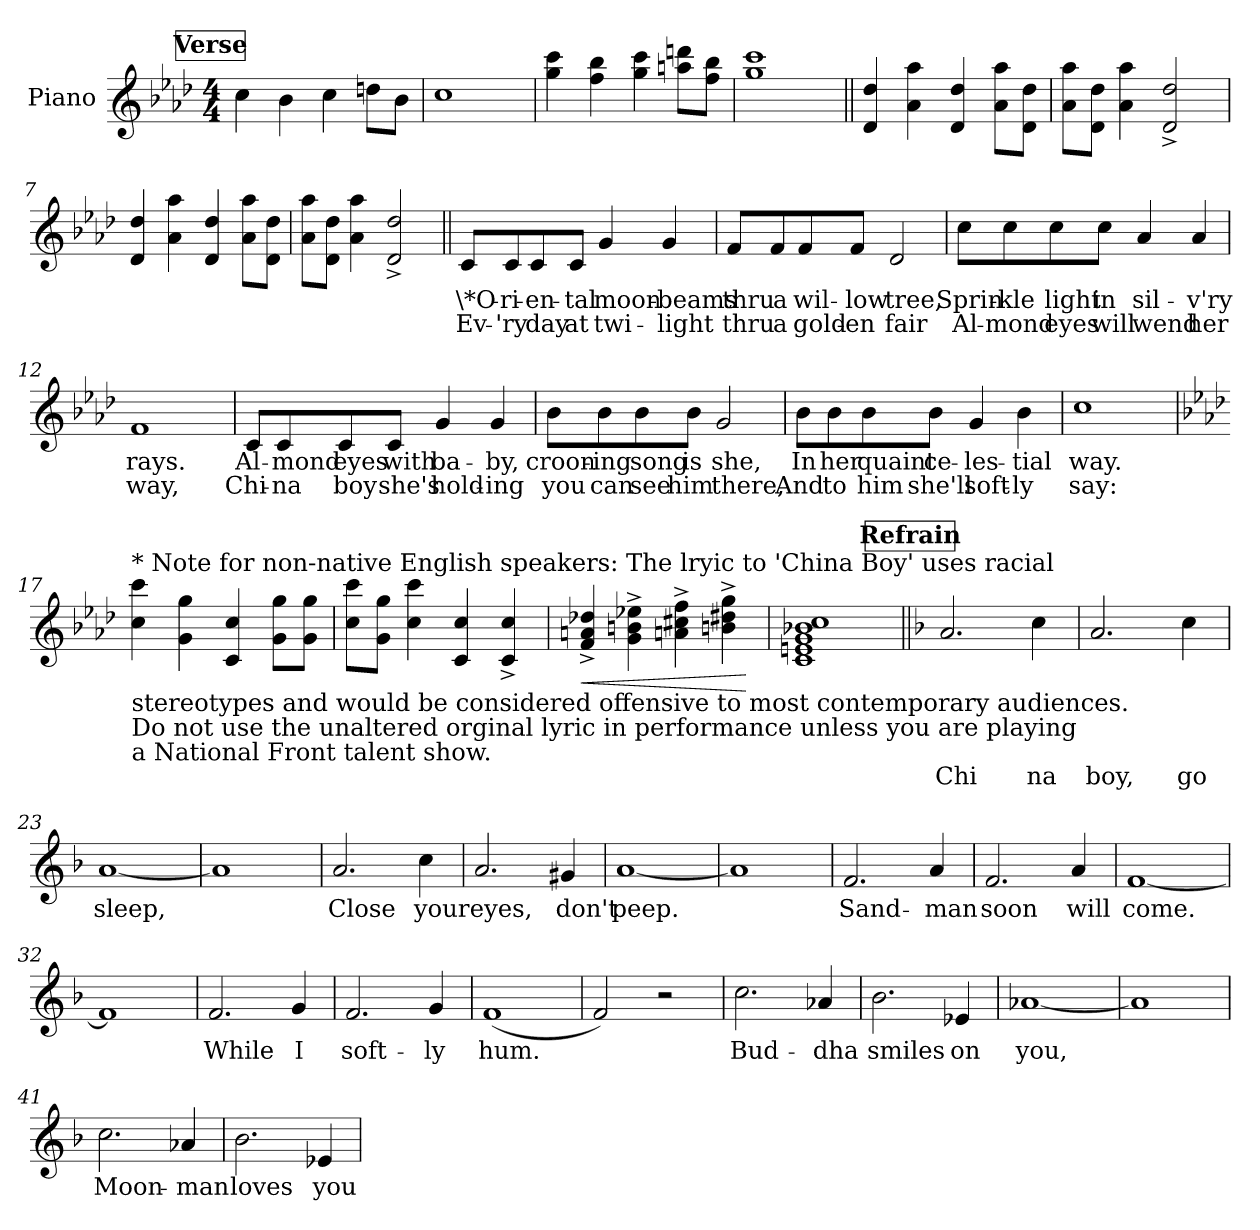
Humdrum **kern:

**kern	**text	**text	**dynam
*part1	*part1	*part1	*part1
*staff1	*staff1	*staff1	*staff1
*I"Piano	*	*	*
*I'Pno.	*	*	*
*clefG2	*	*	*
*k[b-e-a-d-]	*	*	*
*M4/4	*	*	*
!!LO:REH:place=s1:a:fs=14:t=Verse
=1	=1	=1	=1
4cc\	.	.	.
4b-\	.	.	.
4cc\	.	.	.
8ddn\L	.	.	.
8b-\J	.	.	.
=2	=2	=2	=2
1cc	.	.	.
=3	=3	=3	=3
4gg\ 4ccc\	.	.	.
4ff\ 4bb-\	.	.	.
4gg\ 4ccc\	.	.	.
8aan\ 8dddn\L	.	.	.
8ff\ 8bb-\J	.	.	.
=4	=4	=4	=4
1gg 1ccc	.	.	.
!!LO:LB:g=z
=5||	=5||	=5||	=5||
4d-/ 4dd-/	.	.	.
4a-\ 4aa-\	.	.	.
4d-/ 4dd-/	.	.	.
8a-\ 8aa-\L	.	.	.
8d-\ 8dd-\J	.	.	.
=6	=6	=6	=6
8a-\ 8aa-\L	.	.	.
8d-\ 8dd-\J	.	.	.
4a-\ 4aa-\	.	.	.
2d-/^ 2dd-/^	.	.	.
=7	=7	=7	=7
4d-/ 4dd-/	.	.	.
4a-\ 4aa-\	.	.	.
4d-/ 4dd-/	.	.	.
8a-\ 8aa-\L	.	.	.
8d-\ 8dd-\J	.	.	.
=8	=8	=8	=8
8a-\ 8aa-\L	.	.	.
8d-\ 8dd-\J	.	.	.
4a-\ 4aa-\	.	.	.
2d-/^ 2dd-/^	.	.	.
!!LO:LB:g=z
=9||	=9||	=9||	=9||
!	!LO:LY:b	!LO:LY:b	!
8c/L	\*O-	Ev-	.
!	!LO:LY:b	!LO:LY:b	!
8c/	-ri-	-'ry	.
!	!LO:LY:b	!LO:LY:b	!
8c/	-en-	day	.
!	!LO:LY:b	!LO:LY:b	!
8c/J	-tal	at	.
!	!LO:LY:b	!LO:LY:b	!
4g/	moon-	twi-	.
!	!LO:LY:b	!LO:LY:b	!
4g/	-beams	-light	.
=10	=10	=10	=10
!	!LO:LY:b	!LO:LY:b	!
8f/L	thru	thru	.
!	!LO:LY:b	!LO:LY:b	!
8f/	a	a	.
!	!LO:LY:b	!LO:LY:b	!
8f/	wil-	gold-	.
!	!LO:LY:b	!LO:LY:b	!
8f/J	-low	-en	.
!	!LO:LY:b	!LO:LY:b	!
2d-/	tree,	fair	.
=11	=11	=11	=11
!	!LO:LY:b	!LO:LY:b	!
8cc\L	Sprin-	Al-	.
!	!LO:LY:b	!LO:LY:b	!
8cc\	-kle	-mond	.
!	!LO:LY:b	!LO:LY:b	!
8cc\	light	eyes	.
!	!LO:LY:b	!LO:LY:b	!
8cc\J	in	will	.
!	!LO:LY:b	!LO:LY:b	!
4a-/	sil-	wend	.
!	!LO:LY:b	!LO:LY:b	!
4a-/	-v'ry	her	.
!!LO:LB:g=z
=12	=12	=12	=12
!	!LO:LY:b	!LO:LY:b	!
1f	rays.	way,	.
=13	=13	=13	=13
!	!LO:LY:b	!LO:LY:b	!
8c/L	Al-	Chi-	.
!	!LO:LY:b	!LO:LY:b	!
8c/	-mond	-na	.
!	!LO:LY:b	!LO:LY:b	!
8c/	eyes	boy	.
!	!LO:LY:b	!LO:LY:b	!
8c/J	with	she's	.
!	!LO:LY:b	!LO:LY:b	!
4g/	ba-	hold-	.
!	!LO:LY:b	!LO:LY:b	!
4g/	-by,	-ing	.
=14	=14	=14	=14
!	!LO:LY:b	!LO:LY:b	!
8b-\L	croon-	you	.
!	!LO:LY:b	!LO:LY:b	!
8b-\	-ing	can	.
!	!LO:LY:b	!LO:LY:b	!
8b-\	song	see	.
!	!LO:LY:b	!LO:LY:b	!
8b-\J	is	him	.
!	!LO:LY:b	!LO:LY:b	!
2g/	she,	there,	.
!!LO:LB:g=z
=15	=15	=15	=15
!	!LO:LY:b	!LO:LY:b	!
8b-\L	In	And	.
!	!LO:LY:b	!LO:LY:b	!
8b-\	her	to	.
!	!LO:LY:b	!LO:LY:b	!
8b-\	quaint	him	.
!	!LO:LY:b	!LO:LY:b	!
8b-\J	ce-	she'll	.
!	!LO:LY:b	!LO:LY:b	!
4g/	-les-	soft-	.
!	!LO:LY:b	!LO:LY:b	!
4b-\	-tial	-ly	.
=16	=16	=16	=16
!	!LO:LY:b	!LO:LY:b	!
1cc	way.	say:	.
!!LO:LB:g=z
=17	=17	=17	=17
*k[b-e-a-d-]	*	*	*
!LO:TX:a:t=* Note for non-native English speakers&colon; The lryic to 'China Boy' uses racial	!	!	!
!LO:TX:b:t=stereotypes and would be considered offensive to most contemporary audiences.	!	!	!
!LO:TX:b:t=Do not use the unaltered orginal lyric in performance unless you are playing	!	!	!
!LO:TX:b:t=a National Front talent show.	!	!	!
4cc\ 4ccc\	.	.	.
4g\ 4gg\	.	.	.
4c/ 4cc/	.	.	.
8g\ 8gg\L	.	.	.
8g\ 8gg\J	.	.	.
=18	=18	=18	=18
8cc\ 8ccc\L	.	.	.
8g\ 8gg\J	.	.	.
4cc\ 4ccc\	.	.	.
4c/ 4cc/	.	.	.
4c/^ 4cc/^	.	.	.
=19	=19	=19	=19
!	!	!	!LO:HP:b
4f/^ 4an/^ 4dd-X/^	.	.	<
4g\^ 4bn\^ 4ee-X\^	.	.	.
4an\^ 4cc#X\^ 4ff\^	.	.	.
4bn\^ 4dd#X\^ 4gg\^	.	.	.
.	.	.	[
=20	=20	=20	=20
1c 1en 1g 1b-X 1cc	.	.	.
!!LO:PB:g=z
!!LO:REH:place=s1:a:fs=14:t=Refrain
=21||	=21||	=21||	=21||
*k[b-]	*	*	*
!	!LO:LY:b	!	!
2.a/	-Chi	.	.
!	!LO:LY:b	!	!
4cc\	na	.	.
=22	=22	=22	=22
!	!LO:LY:b	!	!
2.a/	boy,	.	.
!	!LO:LY:b	!	!
4cc\	go	.	.
=23	=23	=23	=23
!	!LO:LY:b	!	!
[1a	sleep,	.	.
=24	=24	=24	=24
1a]	.	.	.
!!LO:LB:g=z
=25	=25	=25	=25
!	!LO:LY:b	!	!
2.a/	Close	.	.
!	!LO:LY:b	!	!
4cc\	your	.	.
=26	=26	=26	=26
!	!LO:LY:b	!	!
2.a/	eyes,	.	.
!	!LO:LY:b	!	!
4g#X/	don't	.	.
=27	=27	=27	=27
!	!LO:LY:b	!	!
[1a	peep.	.	.
=28	=28	=28	=28
1a]	.	.	.
!!LO:LB:g=z
=29	=29	=29	=29
!	!LO:LY:b	!	!
2.f/	Sand-	.	.
!	!LO:LY:b	!	!
4a/	-man	.	.
=30	=30	=30	=30
!	!LO:LY:b	!	!
2.f/	soon	.	.
!	!LO:LY:b	!	!
4a/	will	.	.
=31	=31	=31	=31
!	!LO:LY:b	!	!
[1f	come.	.	.
=32	=32	=32	=32
1f]	.	.	.
!!LO:LB:g=z
=33	=33	=33	=33
!	!LO:LY:b	!	!
2.f/	While	.	.
!	!LO:LY:b	!	!
4g/	I	.	.
=34	=34	=34	=34
!	!LO:LY:b	!	!
2.f/	soft-	.	.
!	!LO:LY:b	!	!
4g/	-ly	.	.
=35	=35	=35	=35
!	!LO:LY:b	!	!
(1f	hum.	.	.
=36	=36	=36	=36
2f/)	.	.	.
2r	.	.	.
!!LO:LB:g=z
=37	=37	=37	=37
!	!LO:LY:b	!	!
2.cc\	Bud-	.	.
!	!LO:LY:b	!	!
4a-X/	-dha	.	.
=38	=38	=38	=38
!	!LO:LY:b	!	!
2.b-\	smiles	.	.
!	!LO:LY:b	!	!
4e-X/	on	.	.
=39	=39	=39	=39
!	!LO:LY:b	!	!
[1a-X	you,	.	.
=40	=40	=40	=40
1a-]	.	.	.
!!LO:LB:g=z
=41	=41	=41	=41
!	!LO:LY:b	!	!
2.cc\	Moon-	.	.
!	!LO:LY:b	!	!
4a-X/	-man	.	.
=42	=42	=42	=42
!	!LO:LY:b	!	!
2.b-\	loves	.	.
!	!LO:LY:b	!	!
4e-X/	you	.	.
=	=	=	=
*-	*-	*-	*-
